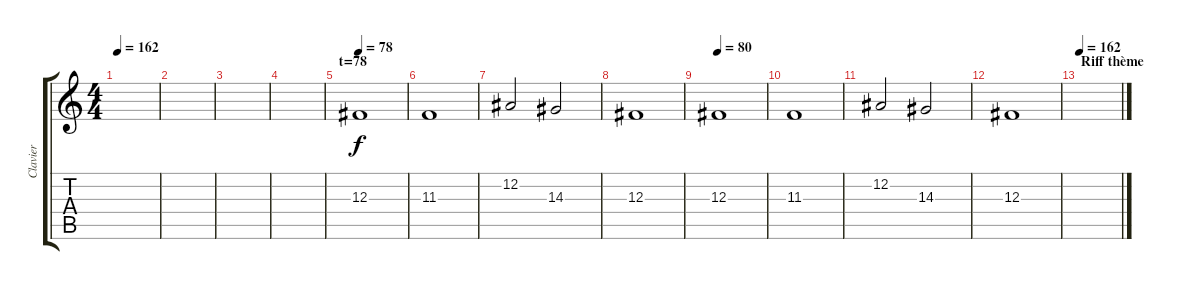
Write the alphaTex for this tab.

\track ("Clavier" "Clavier") {instrument stringensemble1}
\staff {score tabs}
\tuning (Eb4 Bb3 Gb3 Db3 Ab2 Eb2) {hide}
\ts (4 4)
\tempo 162
\clef g2
\ks c
|
|
|
|
\section ("" "t=78")
\tempo 78
12.3.1 |
11.3.1 |
12.2.2 14.3.2 |
12.3.1 |
\tempo 80
12.3.1 |
11.3.1 |
12.2.2 14.3.2 |
12.3.1 |
\section ("" "Riff thème")
\tempo 162
